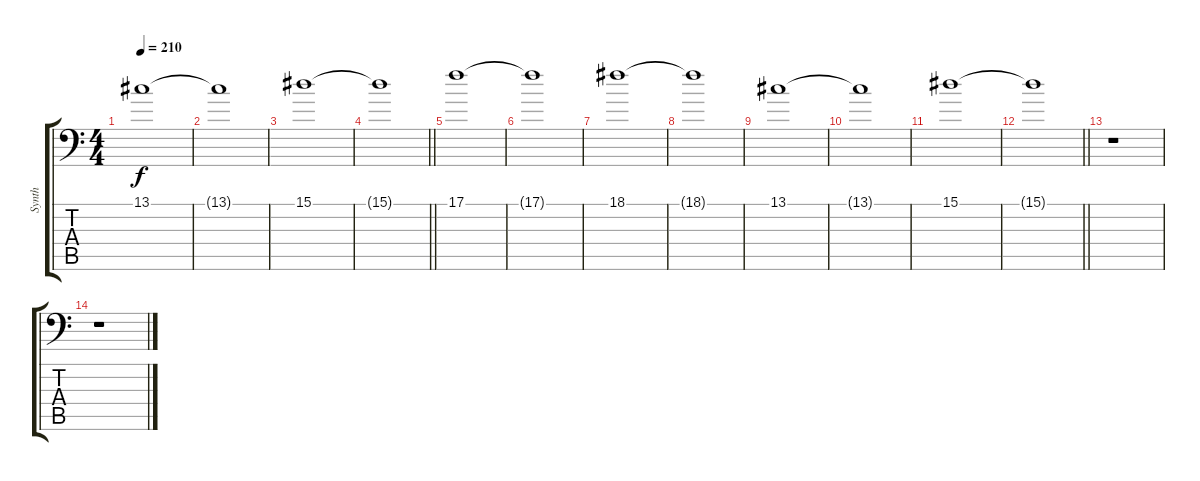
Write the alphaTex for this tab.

\track ("Synth" "Synth") {instrument stringensemble2}
\staff {score tabs}
\tuning (C4 G3 Eb3 Bb2 F2 Bb1) {hide}
\ts (4 4)
\tempo 210
\clef f4
\ks c
13.1.1{dy f} |
13.1{t}.1 |
15.1.1 |
\barLineRight lightlight
15.1{t}.1 |
\section ("" "")
17.1.1 |
17.1{t}.1 |
18.1.1 |
18.1{t}.1 |
13.1.1 |
13.1{t}.1 |
15.1.1 |
\barLineRight lightlight
15.1{t}.1 |
r.1 |
r.1
